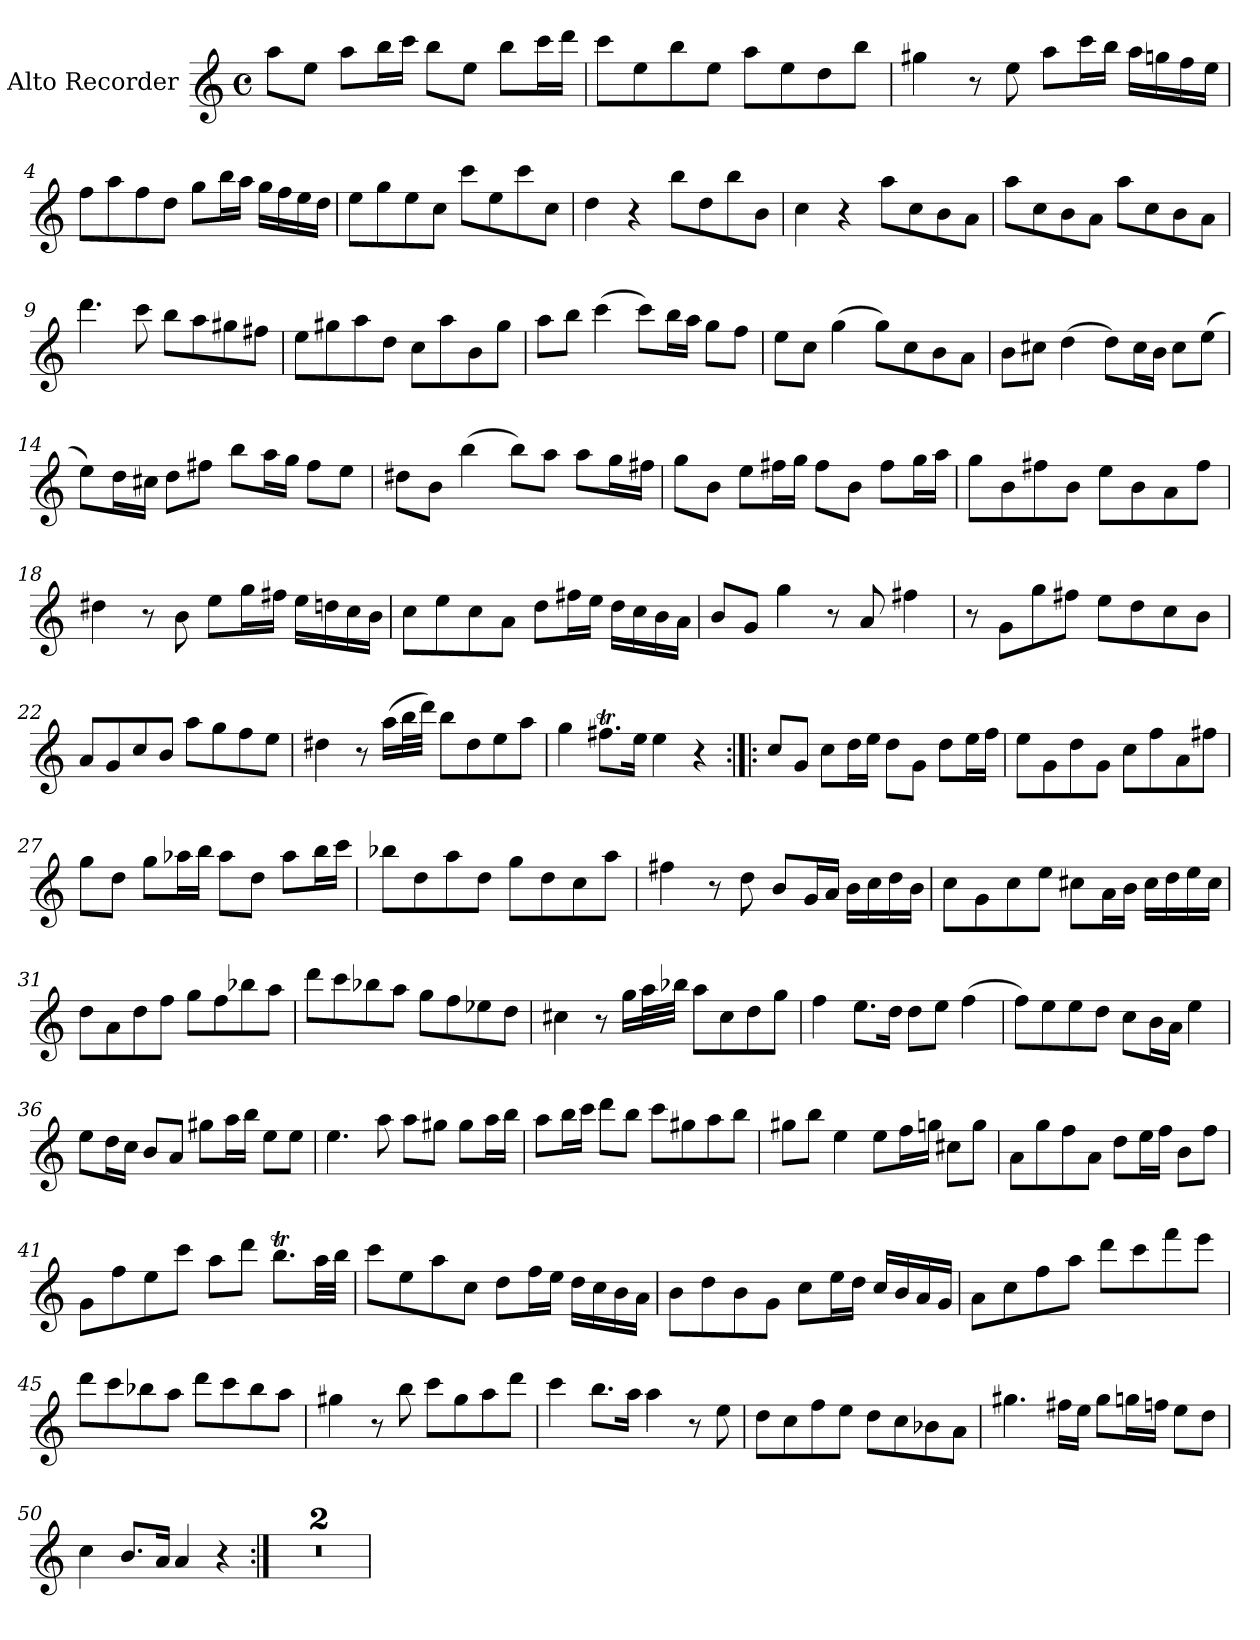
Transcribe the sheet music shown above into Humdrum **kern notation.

**kern
*part1
*staff1
*I"Alto Recorder
*I'A. Rec.
*clefG2
*k[]
*M4/4
*met(c)
=1
8aa\L
8ee\J
8aa\L
16bb\L
16ccc\JJ
8bb\L
8ee\J
8bb\L
16ccc\L
16ddd\JJ
=2
8ccc\L
8ee\
8bb\
8ee\J
8aa\L
8ee\
8dd\
8bb\J
=3
4gg#X\
8r
8ee\
8aa\L
16ccc\L
16bb\JJ
16aa\LL
16ggn\
16ff\
16ee\JJ
=4
8ff\L
8aa\
8ff\
8dd\J
8gg\L
16bb\L
16aa\JJ
16gg\LL
16ff\
16ee\
16dd\JJ
!!LO:LB:g=z
=5
8ee\L
8gg\
8ee\
8cc\J
8ccc\L
8ee\
8ccc\
8cc\J
=6
4dd\
4r
8bb\L
8dd\
8bb\
8b\J
=7
4cc\
4r
8aa\L
8cc\
8b\
8a\J
=8
8aa\L
8cc\
8b\
8a\J
8aa\L
8cc\
8b\
8a\J
=9
4.ddd\
8ccc\
8bb\L
8aa\
8gg#X\
8ff#X\J
!!LO:LB:g=z
=10
8ee\L
8gg#X\
8aa\
8dd\J
8cc\L
8aa\
8b\
8gg#\J
=11
8aa\L
8bb\J
(4ccc\
8ccc\L)
16bb\L
16aa\JJ
8gg\L
8ff\J
=12
8ee\L
8cc\J
(4gg\
8gg\L)
8cc\
8b\
8a\J
=13
8b\L
8cc#X\J
(4dd\
8dd\L)
16cc#\L
16b\JJ
8cc#\L
(8ee\J
!!LO:LB:g=z
=14
8ee\L)
16dd\L
16cc#X\JJ
8dd\L
8ff#X\J
8bb\L
16aa\L
16gg\JJ
8ff#\L
8ee\J
=15
8dd#X\L
8b\J
(4bb\
8bb\L)
8aa\J
8aa\L
16gg\L
16ff#X\JJ
=16
8gg\L
8b\J
8ee\L
16ff#X\L
16gg\JJ
8ff#\L
8b\J
8ff#\L
16gg\L
16aa\JJ
=17
8gg\L
8b\
8ff#X\
8b\J
8ee\L
8b\
8a\
8ff#\J
!!LO:LB:g=z
=18
4dd#X\
8r
8b\
8ee\L
16gg\L
16ff#X\JJ
16ee\LL
16ddn\
16cc\
16b\JJ
=19
8cc\L
8ee\
8cc\
8a\J
8dd\L
16ff#X\L
16ee\JJ
16dd\LL
16cc\
16b\
16a\JJ
=20
8b/L
8g/J
4gg\
8r
8a/
4ff#X\
=21
8r
8g\L
8gg\
8ff#X\J
8ee\L
8dd\
8cc\
8b\J
!!LO:LB:g=z
=22
8a/L
8g/
8cc/
8b/J
8aa\L
8gg\
8ff\
8ee\J
=23
4dd#X\
8r
(16aa\LL
32bb\L
32ddd\JJJ)
8bb\L
8dd#\
8ee\
8aa\J
=24
4gg\
8.ff#Xt\L
16ee\Jk
4ee\
4r
=25:|!|:
8cc/L
8g/J
8cc\L
16dd\L
16ee\JJ
8dd\L
8g\J
8dd\L
16ee\L
16ff\JJ
=26
8ee\L
8g\
8dd\
8g\J
8cc\L
8ff\
8a\
8ff#X\J
!!LO:LB:g=z
=27
8gg\L
8dd\J
8gg\L
16aa-X\L
16bb\JJ
8aa-\L
8dd\J
8aa-\L
16bb\L
16ccc\JJ
=28
8bb-X\L
8dd\
8aa\
8dd\J
8gg\L
8dd\
8cc\
8aa\J
=29
4ff#X\
8r
8dd\
8b/L
16g/L
16a/JJ
16b\LL
16cc\
16dd\
16b\JJ
=30
8cc\L
8g\
8cc\
8ee\J
8cc#X\L
16a\L
16b\JJ
16cc#\LL
16dd\
16ee\
16cc#\JJ
!!LO:LB:g=z
=31
8dd\L
8a\
8dd\
8ff\J
8gg\L
8ff\
8bb-X\
8aa\J
=32
8ddd\L
8ccc\
8bb-X\
8aa\J
8gg\L
8ff\
8ee-X\
8dd\J
=33
4cc#X\
8r
16gg\LL
32aa\L
32bb-X\JJJ
8aa\L
8cc#\
8dd\
8gg\J
=34
4ff\
8.ee\L
16dd\Jk
8dd\L
8ee\J
(4ff\
=35
8ff\L)
8ee\
8ee\
8dd\J
8cc\L
16b\L
16a\JJ
4ee\
!!LO:LB:g=z
=36
8ee\L
16dd\L
16cc\JJ
8b/L
8a/J
8gg#X\L
16aa\L
16bb\JJ
8ee\L
8ee\J
=37
4.ee\
8aa\
8aa\L
8gg#X\J
8gg#\L
16aa\L
16bb\JJ
=38
8aa\L
16bb\L
16ccc\JJ
8ddd\L
8bb\J
8ccc\L
8gg#X\
8aa\
8bb\J
=39
8gg#X\L
8bb\J
4ee\
8ee\L
16ff\L
16ggn\JJ
8cc#X\L
8gg\J
!!LO:LB:g=z
=40
8a\L
8gg\
8ff\
8a\J
8dd\L
16ee\L
16ff\JJ
8b\L
8ff\J
=41
8g\L
8ff\
8ee\
8ccc\J
8aa\L
8ddd\J
8.bbt\L
32aa\LL
32bb\JJJ
=42
8ccc\L
8ee\
8aa\
8cc\J
8dd\L
16ff\L
16ee\JJ
16dd\LL
16cc\
16b\
16a\JJ
=43
8b\L
8dd\
8b\
8g\J
8cc\L
16ee\L
16dd\JJ
16cc/LL
16b/
16a/
16g/JJ
!!LO:PB:g=z
=44
8a\L
8cc\
8ff\
8aa\J
8ddd\L
8ccc\
8fff\
8eee\J
=45
8ddd\L
8ccc\
8bb-X\
8aa\J
8ddd\L
8ccc\
8bb-\
8aa\J
=46
4gg#X\
8r
8bb\
8ccc\L
8gg#\
8aa\
8ddd\J
=47
4ccc\
8.bb\L
16aa\Jk
4aa\
8r
8ee\
!!LO:LB:g=z
=48
8dd\L
8cc\
8ff\
8ee\J
8dd\L
8cc\
8b-X\
8a\J
=49
4.gg#X\
16ff#X\LL
16ee\JJ
8gg#\L
16ggn\L
16ffn\JJ
8ee\L
8dd\J
=50
4cc\
8.b/L
16a/Jk
4a/
4r
=51:|!
1r
=52
1r
=
*-
